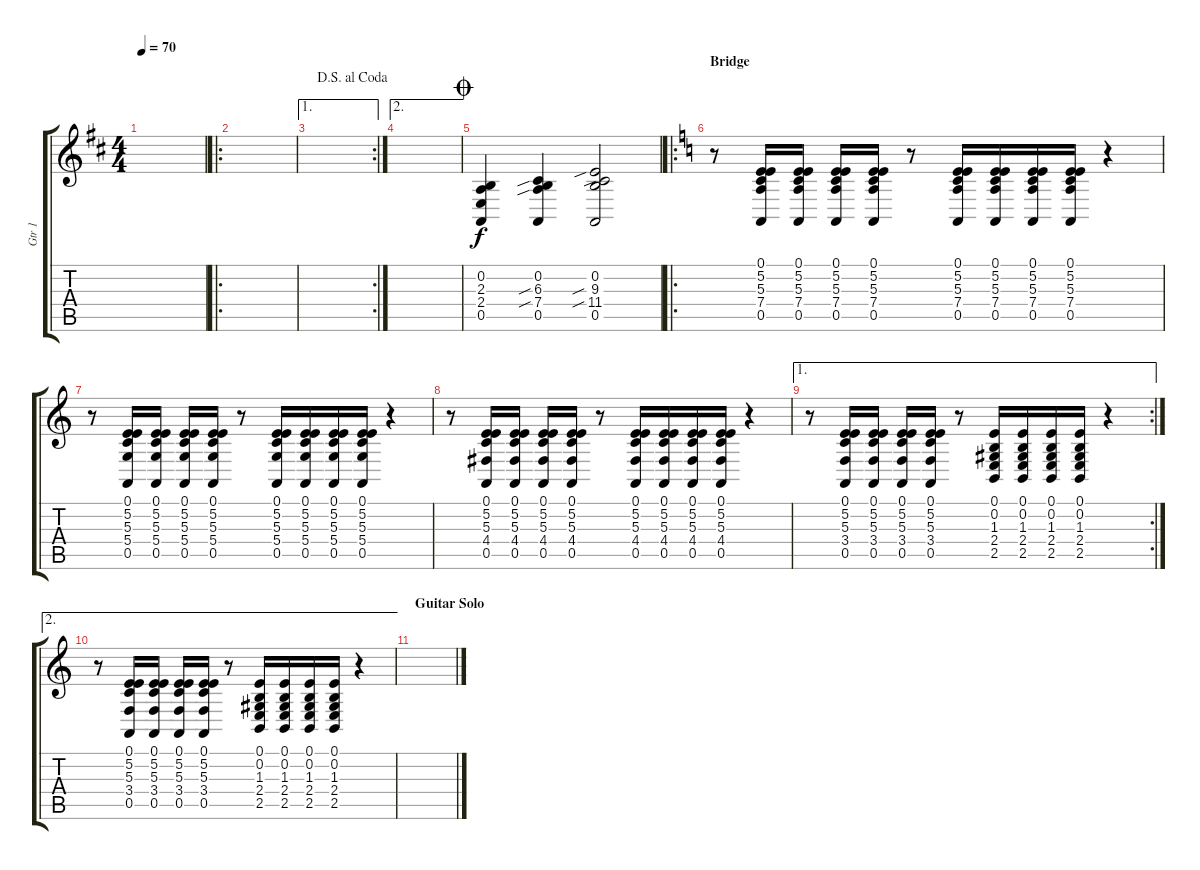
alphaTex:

\track ("Gtr 1" "Gtr 1") {instrument acousticgrandpiano}
\staff {score tabs}
\tuning (E4 B3 G3 D3 A2 E2) {hide}
\ts (4 4)
\tempo 70
\clef g2
\ks d
|
\ro
|
\ae 1
\rc 2
\jump dalsegnoalcoda
|
\ae 2
|
\jump coda
(0.2 2.3 2.4 0.5).4 (0.2 6.3{sib} 7.4{sib} 0.5).4 (0.2 9.3{sib} 11.4{sib} 0.5).2 |
\ro
\section ("" "Bridge")
\ks c
r.8 (0.1 5.2 5.3 7.4 0.5).16 (0.1 5.2 5.3 7.4 0.5).16 (0.1 5.2 5.3 7.4 0.5).16 (0.1 5.2 5.3 7.4 0.5).16 r.8 (0.1 5.2 5.3 7.4 0.5).16 (0.1 5.2 5.3 7.4 0.5).16 (0.1 5.2 5.3 7.4 0.5).16 (0.1 5.2 5.3 7.4 0.5).16 r.4 |
r.8 (0.1 5.2 5.3 5.4 0.5).16 (0.1 5.2 5.3 5.4 0.5).16 (0.1 5.2 5.3 5.4 0.5).16 (0.1 5.2 5.3 5.4 0.5).16 r.8 (0.1 5.2 5.3 5.4 0.5).16 (0.1 5.2 5.3 5.4 0.5).16 (0.1 5.2 5.3 5.4 0.5).16 (0.1 5.2 5.3 5.4 0.5).16 r.4 |
r.8 (0.1 5.2 5.3 4.4 0.5).16 (0.1 5.2 5.3 4.4 0.5).16 (0.1 5.2 5.3 4.4 0.5).16 (0.1 5.2 5.3 4.4 0.5).16 r.8 (0.1 5.2 5.3 4.4 0.5).16 (0.1 5.2 5.3 4.4 0.5).16 (0.1 5.2 5.3 4.4 0.5).16 (0.1 5.2 5.3 4.4 0.5).16 r.4 |
\ae 1
\rc 2
r.8 (0.1 5.2 5.3 3.4 0.5).16 (0.1 5.2 5.3 3.4 0.5).16 (0.1 5.2 5.3 3.4 0.5).16 (0.1 5.2 5.3 3.4 0.5).16 r.8 (0.1 0.2 1.3 2.4 2.5).16 (0.1 0.2 1.3 2.4 2.5).16 (0.1 0.2 1.3 2.4 2.5).16 (0.1 0.2 1.3 2.4 2.5).16 r.4 |
\ae 2
r.8 (0.1 5.2 5.3 3.4 0.5).16 (0.1 5.2 5.3 3.4 0.5).16 (0.1 5.2 5.3 3.4 0.5).16 (0.1 5.2 5.3 3.4 0.5).16 r.8 (0.1 0.2 1.3 2.4 2.5).16 (0.1 0.2 1.3 2.4 2.5).16 (0.1 0.2 1.3 2.4 2.5).16 (0.1 0.2 1.3 2.4 2.5).16 r.4 |
\section ("" "Guitar Solo")
